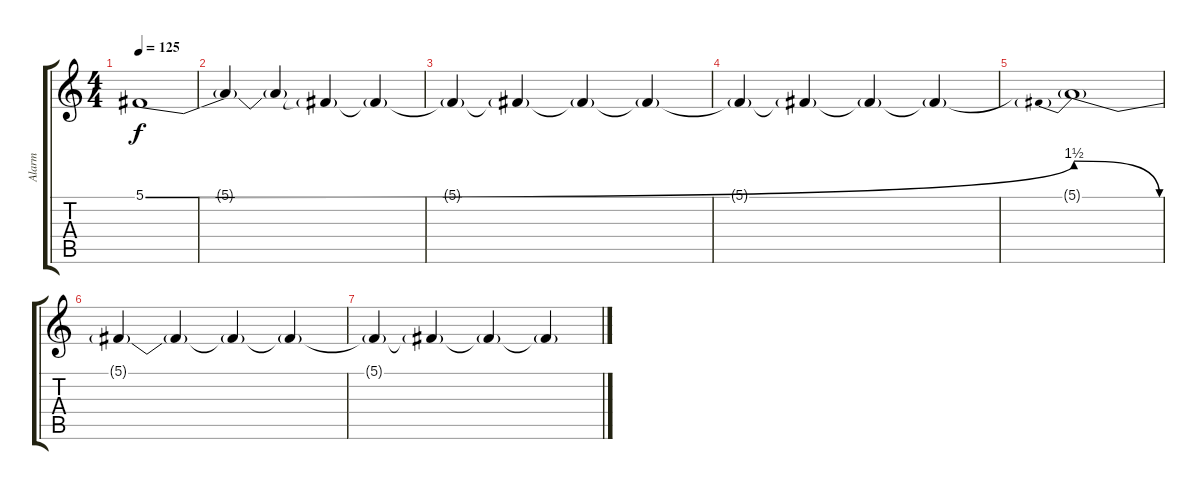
\track ("Alarm" "Alarm") {instrument lead1square bank 255}
\staff {score tabs}
\tuning (Db4 Ab3 E3 B2 Gb2 B1) {hide}
\ts (4 4)
\tempo 125
\clef g2
\ks c
5.1{be (bend 0 0 60 6)}.1{dy f instrument lead1square} |
5.1{t}.4 5.1{t}.4 5.1{t}.4 5.1{t}.4 |
5.1{t}.4 5.1{t}.4 5.1{t}.4 5.1{t}.4 |
5.1{t}.4 5.1{t}.4 5.1{t}.4 5.1{t}.4 |
5.1{be (prebendrelease 0 6 60 0) t}.1 |
5.1{t}.4 5.1{t}.4 5.1{t}.4 5.1{t}.4 |
5.1{t}.4 5.1{t}.4 5.1{t}.4 5.1{t}.4
